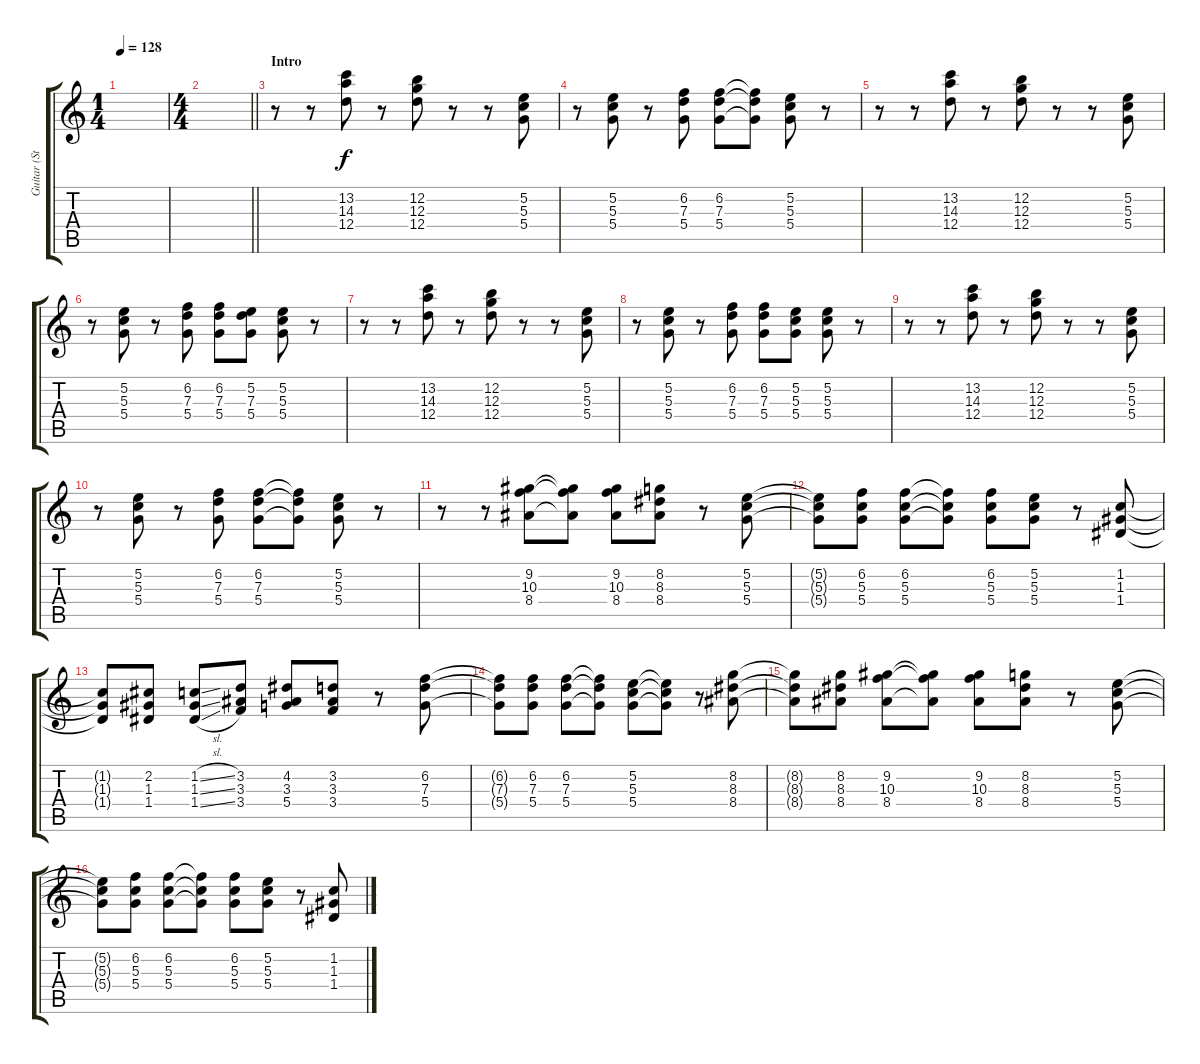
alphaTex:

\track ("Guitar (Std)" "Guitar (St") {instrument distortionguitar}
\staff {score tabs}
\tuning (E4 B3 G3 D3 A2 E2) {hide}
\ts (1 4)
\tempo 128
\clef g2
\ks c
|
\ts (4 4)
\barLineRight lightlight
|
\section ("" "Intro")
r.8 r.8 (13.2 14.3 12.4).8 r.8 (12.2 12.3 12.4).8 r.8 r.8 (5.2 5.3 5.4).8 |
r.8 (5.2 5.3 5.4).8 r.8 (6.2 7.3 5.4).8 (6.2 7.3 5.4).8 (6.2{t} 7.3{t} 5.4{t}).8 (5.2 5.3 5.4).8 r.8 |
r.8 r.8 (13.2 14.3 12.4).8 r.8 (12.2 12.3 12.4).8 r.8 r.8 (5.2 5.3 5.4).8 |
r.8 (5.2 5.3 5.4).8 r.8 (6.2 7.3 5.4).8 (6.2 7.3 5.4).8 (5.2 7.3 5.4).8 (5.2 5.3 5.4).8 r.8 |
r.8 r.8 (13.2 14.3 12.4).8 r.8 (12.2 12.3 12.4).8 r.8 r.8 (5.2 5.3 5.4).8 |
r.8 (5.2 5.3 5.4).8 r.8 (6.2 7.3 5.4).8 (6.2 7.3 5.4).8 (5.2 5.3 5.4).8 (5.2 5.3 5.4).8 r.8 |
r.8 r.8 (13.2 14.3 12.4).8 r.8 (12.2 12.3 12.4).8 r.8 r.8 (5.2 5.3 5.4).8 |
r.8 (5.2 5.3 5.4).8 r.8 (6.2 7.3 5.4).8 (6.2 7.3 5.4).8 (6.2{t} 7.3{t} 5.4{t}).8 (5.2 5.3 5.4).8 r.8 |
r.8 r.8 (9.2 10.3 8.4).8 (9.2{t} 10.3{t} 8.4{t}).8 (9.2 10.3 8.4).8 (8.2 8.3 8.4).8 r.8 (5.2 5.3 5.4).8 |
(5.2{t} 5.3{t} 5.4{t}).8 (6.2 5.3 5.4).8 (6.2 5.3 5.4).8 (6.2{t} 5.3{t} 5.4{t}).8 (6.2 5.3 5.4).8 (5.2 5.3 5.4).8 r.8 (1.2 1.3 1.4).8 |
(1.2{t} 1.3{t} 1.4{t}).8 (2.2 1.3 1.4).8 (1.2{sl} 1.3{sl} 1.4{sl}).8 (3.2 3.3 3.4).8 (4.2 3.3 5.4).8 (3.2 3.3 3.4).8 r.8 (6.2 7.3 5.4).8 |
(6.2{t} 7.3{t} 5.4{t}).8 (6.2 7.3 5.4).8 (6.2 7.3 5.4).8 (6.2{t} 7.3{t} 5.4{t}).8 (5.2 5.3 5.4).8 (5.2{t} 5.3{t} 5.4{t}).8 r.8 (8.2 8.3 8.4).8 |
(8.2{t} 8.3{t} 8.4{t}).8 (8.2 8.3 8.4).8 (9.2 10.3 8.4).8 (9.2{t} 10.3{t} 8.4{t}).8 (9.2 10.3 8.4).8 (8.2 8.3 8.4).8 r.8 (5.2 5.3 5.4).8 |
(5.2{t} 5.3{t} 5.4{t}).8 (6.2 5.3 5.4).8 (6.2 5.3 5.4).8 (6.2{t} 5.3{t} 5.4{t}).8 (6.2 5.3 5.4).8 (5.2 5.3 5.4).8 r.8 (1.2 1.3 1.4).8
